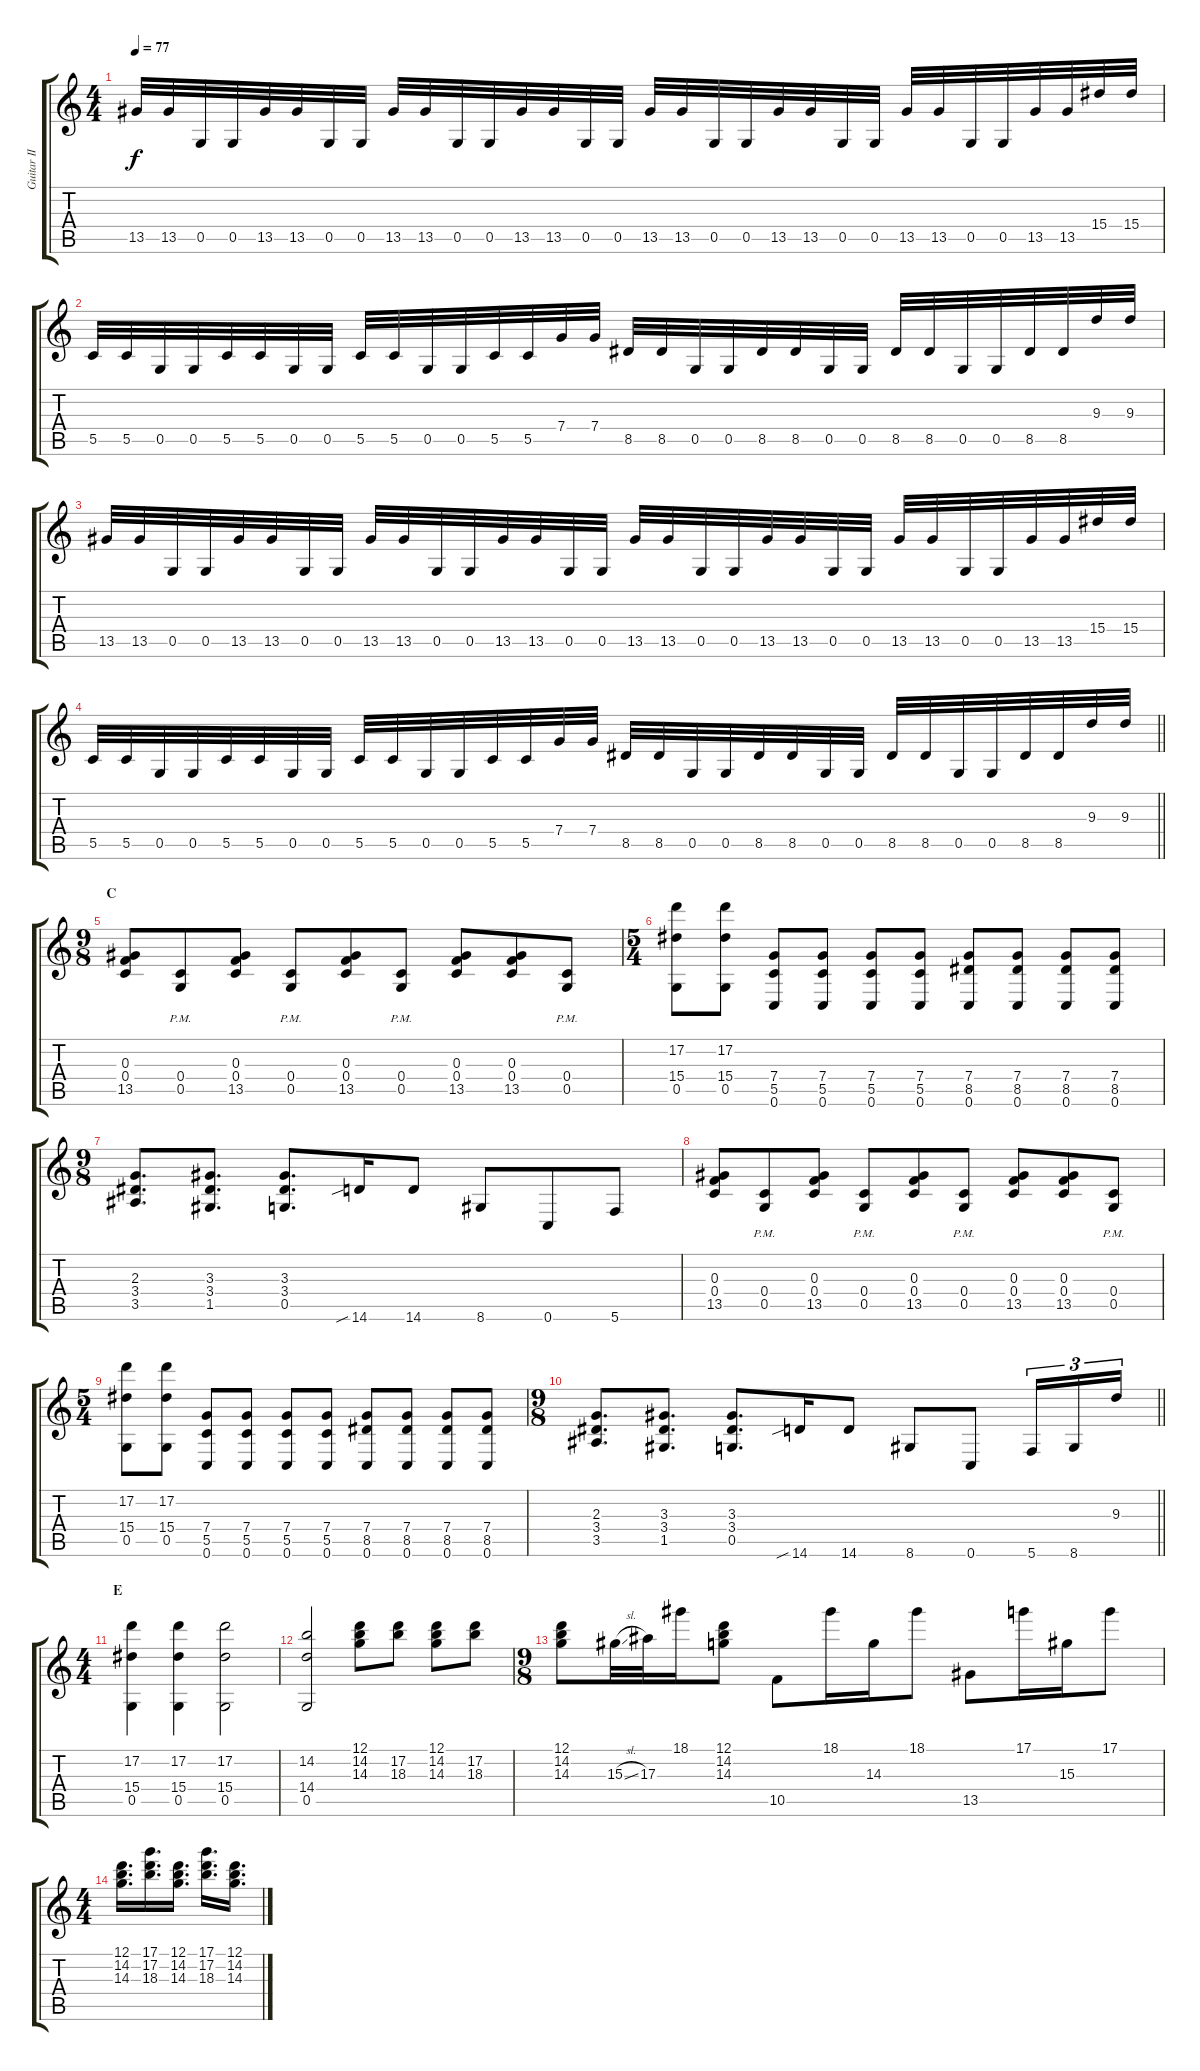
\track ("Guitar II" "Guitar II") {instrument acousticguitarnylon}
\staff {score tabs}
\tuning (D4 A3 F3 C3 G2 C2) {hide}
\ts (4 4)
\tempo 77
\clef g2
\ks c
13.5.32{dy f} 13.5.32 0.5.32 0.5.32 13.5.32 13.5.32 0.5.32 0.5.32 13.5.32 13.5.32 0.5.32 0.5.32 13.5.32 13.5.32 0.5.32 0.5.32 13.5.32 13.5.32 0.5.32 0.5.32 13.5.32 13.5.32 0.5.32 0.5.32 13.5.32 13.5.32 0.5.32 0.5.32 13.5.32 13.5.32 15.4.32 15.4.32 |
5.5.32 5.5.32 0.5.32 0.5.32 5.5.32 5.5.32 0.5.32 0.5.32 5.5.32 5.5.32 0.5.32 0.5.32 5.5.32 5.5.32 7.4.32 7.4.32 8.5.32 8.5.32 0.5.32 0.5.32 8.5.32 8.5.32 0.5.32 0.5.32 8.5.32 8.5.32 0.5.32 0.5.32 8.5.32 8.5.32 9.3.32 9.3.32 |
13.5.32 13.5.32 0.5.32 0.5.32 13.5.32 13.5.32 0.5.32 0.5.32 13.5.32 13.5.32 0.5.32 0.5.32 13.5.32 13.5.32 0.5.32 0.5.32 13.5.32 13.5.32 0.5.32 0.5.32 13.5.32 13.5.32 0.5.32 0.5.32 13.5.32 13.5.32 0.5.32 0.5.32 13.5.32 13.5.32 15.4.32 15.4.32 |
\barLineRight lightlight
5.5.32 5.5.32 0.5.32 0.5.32 5.5.32 5.5.32 0.5.32 0.5.32 5.5.32 5.5.32 0.5.32 0.5.32 5.5.32 5.5.32 7.4.32 7.4.32 8.5.32 8.5.32 0.5.32 0.5.32 8.5.32 8.5.32 0.5.32 0.5.32 8.5.32 8.5.32 0.5.32 0.5.32 8.5.32 8.5.32 9.3.32 9.3.32 |
\ts (9 8)
\section ("" "C")
(0.3 0.4 13.5).8 (0.4{pm} 0.5{pm}).8 (0.3 0.4 13.5).8 (0.4{pm} 0.5{pm}).8 (0.3 0.4 13.5).8 (0.4{pm} 0.5{pm}).8 (0.3 0.4 13.5).8 (0.3 0.4 13.5).8 (0.4{pm} 0.5{pm}).8 |
\ts (5 4)
(17.2 15.4 0.5).8 (17.2 15.4 0.5).8 (7.4 5.5 0.6).8 (7.4 5.5 0.6).8 (7.4 5.5 0.6).8 (7.4 5.5 0.6).8 (7.4 8.5 0.6).8 (7.4 8.5 0.6).8 (7.4 8.5 0.6).8 (7.4 8.5 0.6).8 |
\ts (9 8)
(2.3 3.4 3.5).8{d} (3.3 3.4 1.5).8{d} (3.3 3.4 0.5).8{d} 14.6{sib}.16 14.6.8 8.6.8 0.6.8 5.6.8 |
(0.3 0.4 13.5).8 (0.4{pm} 0.5{pm}).8 (0.3 0.4 13.5).8 (0.4{pm} 0.5{pm}).8 (0.3 0.4 13.5).8 (0.4{pm} 0.5{pm}).8 (0.3 0.4 13.5).8 (0.3 0.4 13.5).8 (0.4{pm} 0.5{pm}).8 |
\ts (5 4)
(17.2 15.4 0.5).8 (17.2 15.4 0.5).8 (7.4 5.5 0.6).8 (7.4 5.5 0.6).8 (7.4 5.5 0.6).8 (7.4 5.5 0.6).8 (7.4 8.5 0.6).8 (7.4 8.5 0.6).8 (7.4 8.5 0.6).8 (7.4 8.5 0.6).8 |
\ts (9 8)
\barLineRight lightlight
(2.3 3.4 3.5).8{d} (3.3 3.4 1.5).8{d} (3.3 3.4 0.5).8{d} 14.6{sib}.16 14.6.8 8.6.8 0.6.8 5.6.16{tu (3 2)} 8.6.16{tu (3 2)} 9.3.16{tu (3 2)} |
\ts (4 4)
\section ("" "E")
(17.2 15.4 0.5).4 (17.2 15.4 0.5).4 (17.2 15.4 0.5).2 |
(14.2 14.4 0.5).2 (12.1 14.2 14.3).8 (17.2 18.3).8 (12.1 14.2 14.3).8 (17.2 18.3).8 |
\ts (9 8)
(12.1 14.2 14.3).8 15.3{sl}.32 17.3.32 18.1.16 (12.1 14.2 14.3).8 10.5.8 18.1.16 14.3.16 18.1.8 13.5.8 17.1.16 15.3.16 17.1.8 |
\ts (4 4)
(12.1 14.2 14.3).16{d} (17.1 17.2 18.3).16{d} (12.1 14.2 14.3).16{d} (17.1 17.2 18.3).16{d} (12.1 14.2 14.3).16{d}
